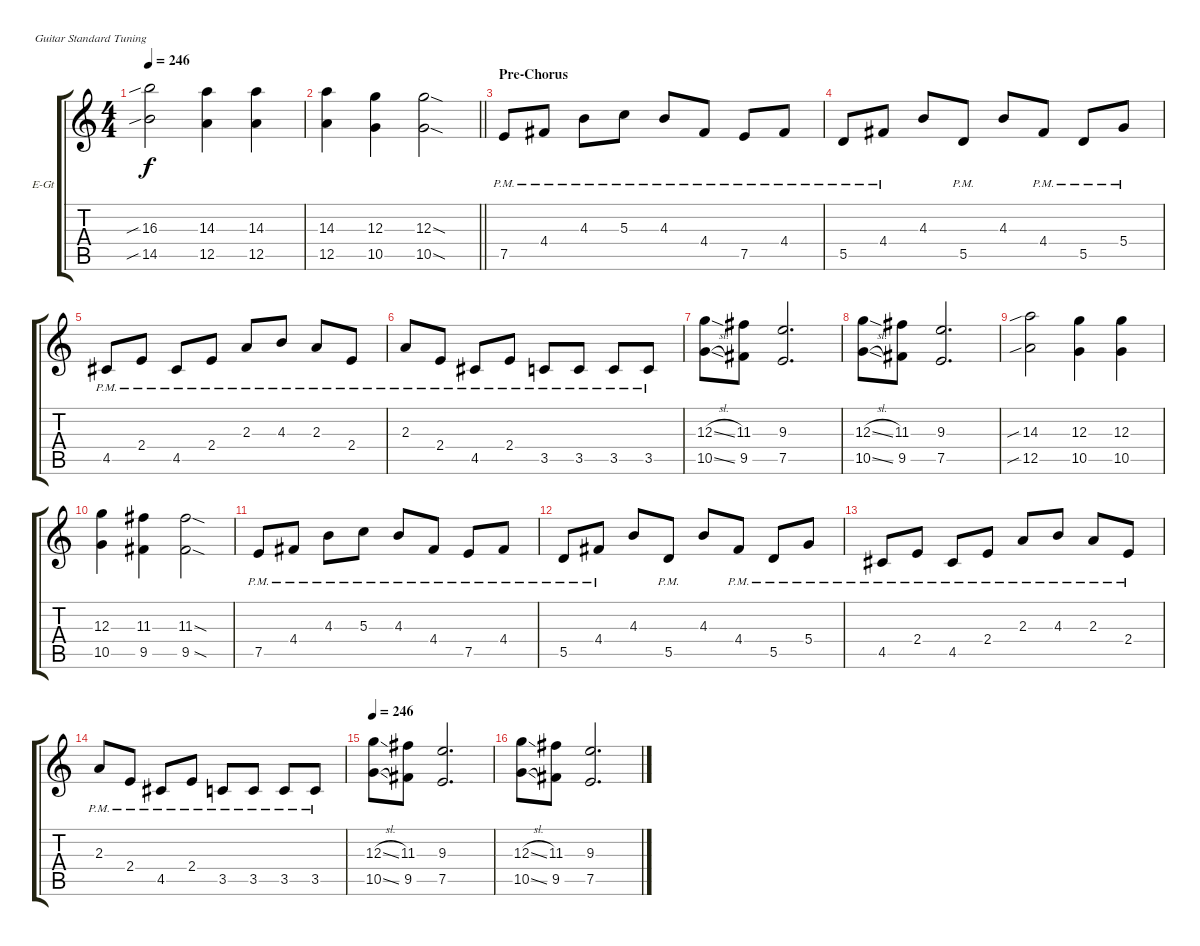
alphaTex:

\bracketExtendMode groupsimilarinstruments
\firstSystemTrackNameOrientation horizontal
\otherSystemsTrackNameOrientation horizontal
\track ("Gtr. 2 - Jason" "E-Gt") {instrument distortionguitar}
\staff {score tabs}
\tuning (E4 B3 G3 D3 A2 E2)
\ts (4 4)
\tempo 246
\clef g2
\ks c
(16.3{sib} 14.5{sib}).2{dy f} (14.3 12.5).4 (14.3 12.5).4 |
\barLineRight lightlight
(14.3 12.5).4 (12.3 10.5).4 (12.3{sod} 10.5{sod}).2 |
\section ("" "Pre-Chorus")
7.5{pm}.8 4.4{pm}.8 4.3{pm}.8 5.3{pm}.8 4.3{pm}.8 4.4{pm}.8 7.5{pm}.8 4.4{pm}.8 |
5.5{pm}.8 4.4{pm}.8 4.3.8 5.5{pm}.8 4.3.8 4.4{pm}.8 5.5{pm}.8 5.4{pm}.8 |
4.5{pm}.8 2.4{pm}.8 4.5{pm}.8 2.4{pm}.8 2.3{pm}.8 4.3{pm}.8 2.3{pm}.8 2.4{pm}.8 |
2.3{pm}.8 2.4{pm}.8 4.5{pm}.8 2.4{pm}.8 3.5{pm}.8 3.5{pm}.8 3.5{pm}.8 3.5{pm}.8 |
(12.3{sl} 10.5{sl}).8 (11.3 9.5).8 (9.3 7.5).2{d} |
(12.3{sl} 10.5{sl}).8 (11.3 9.5).8 (9.3 7.5).2{d} |
(14.3{sib} 12.5{sib}).2 (12.3 10.5).4 (12.3 10.5).4 |
(12.3 10.5).4 (11.3 9.5).4 (11.3{sod} 9.5{sod}).2 |
7.5{pm}.8 4.4{pm}.8 4.3{pm}.8 5.3{pm}.8 4.3{pm}.8 4.4{pm}.8 7.5{pm}.8 4.4{pm}.8 |
5.5{pm}.8 4.4{pm}.8 4.3.8 5.5{pm}.8 4.3.8 4.4{pm}.8 5.5{pm}.8 5.4{pm}.8 |
4.5{pm}.8 2.4{pm}.8 4.5{pm}.8 2.4{pm}.8 2.3{pm}.8 4.3{pm}.8 2.3{pm}.8 2.4{pm}.8 |
2.3{pm}.8 2.4{pm}.8 4.5{pm}.8 2.4{pm}.8 3.5{pm}.8 3.5{pm}.8 3.5{pm}.8 3.5{pm}.8 |
\tempo 246
(12.3{sl} 10.5{sl}).8 (11.3 9.5).8 (9.3 7.5).2{d} |
(12.3{sl} 10.5{sl}).8 (11.3 9.5).8 (9.3 7.5).2{d}
